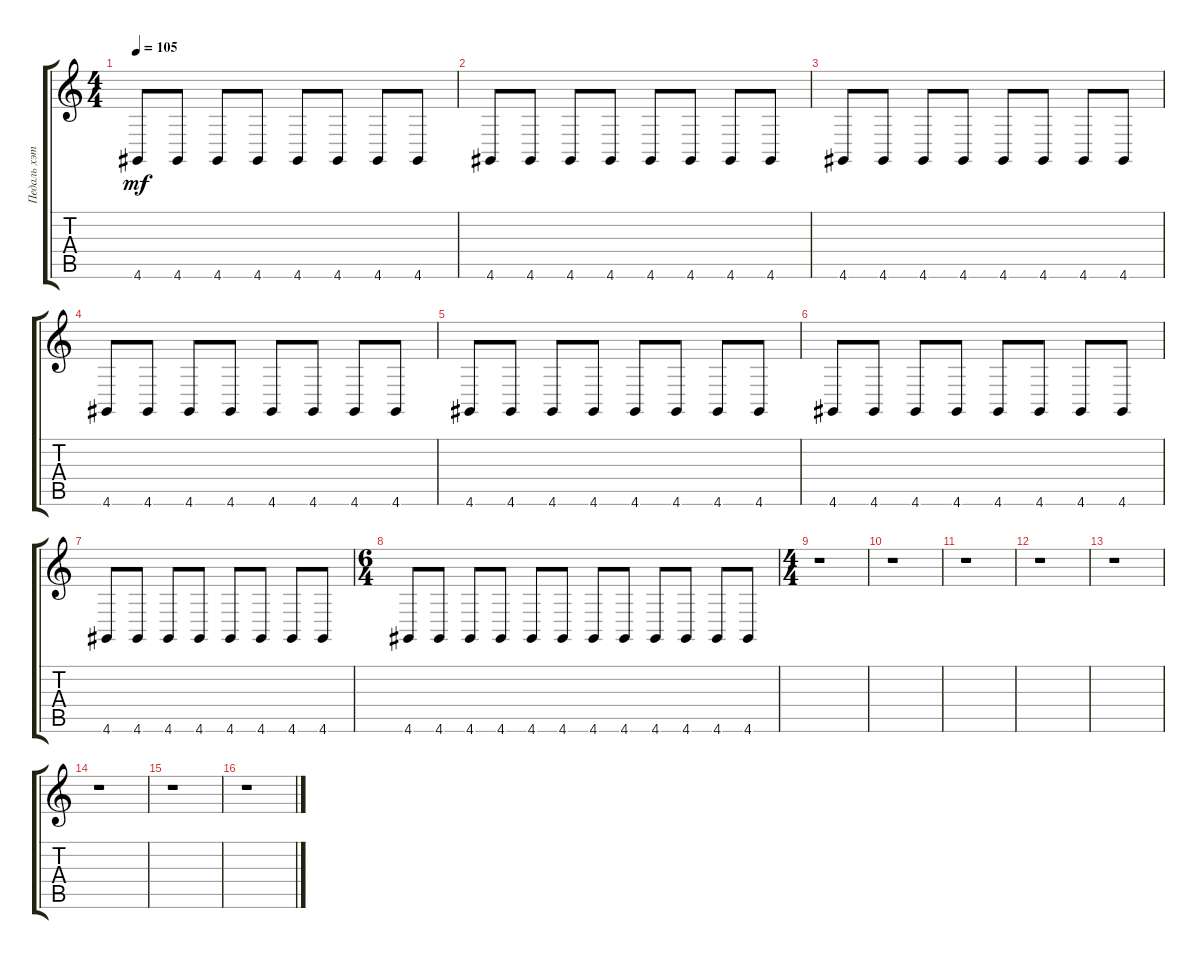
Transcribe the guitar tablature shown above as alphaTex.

\track ("Педаль хэт" "Педаль хэт") {instrument acousticgrandpiano}
\staff {score tabs}
\tuning (E4 B3 G3 D3 A2 E2) {hide}
\ts (4 4)
\tempo 105
\clef g2
\ks c
4.6.8{dy mf} 4.6.8 4.6.8 4.6.8 4.6.8 4.6.8 4.6.8 4.6.8 |
4.6.8 4.6.8 4.6.8 4.6.8 4.6.8 4.6.8 4.6.8 4.6.8 |
4.6.8 4.6.8 4.6.8 4.6.8 4.6.8 4.6.8 4.6.8 4.6.8 |
4.6.8 4.6.8 4.6.8 4.6.8 4.6.8 4.6.8 4.6.8 4.6.8 |
4.6.8 4.6.8 4.6.8 4.6.8 4.6.8 4.6.8 4.6.8 4.6.8 |
4.6.8 4.6.8 4.6.8 4.6.8 4.6.8 4.6.8 4.6.8 4.6.8 |
4.6.8 4.6.8 4.6.8 4.6.8 4.6.8 4.6.8 4.6.8 4.6.8 |
\ts (6 4)
4.6.8 4.6.8 4.6.8 4.6.8 4.6.8 4.6.8 4.6.8 4.6.8 4.6.8 4.6.8 4.6.8 4.6.8 |
\ts (4 4)
r.1 |
r.1 |
r.1 |
r.1 |
r.1 |
r.1 |
r.1 |
r.1
